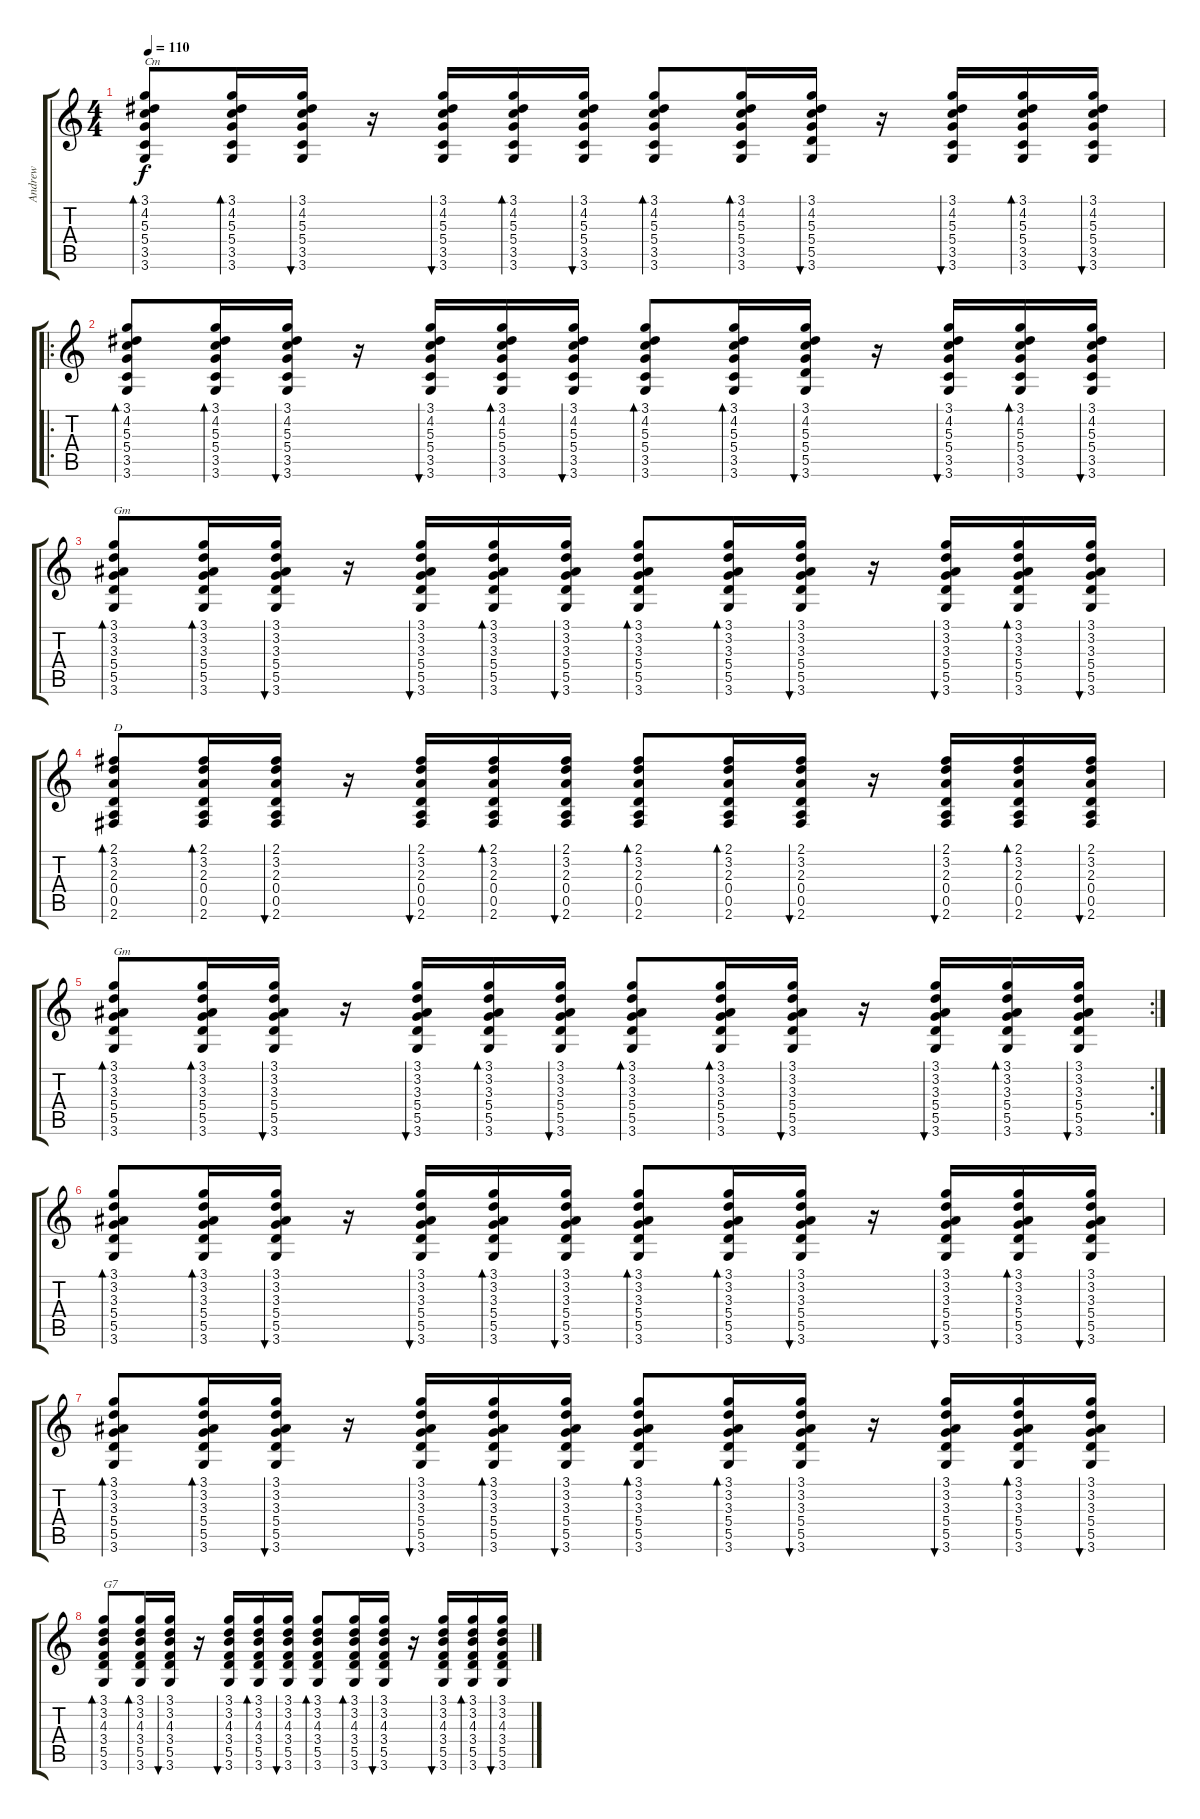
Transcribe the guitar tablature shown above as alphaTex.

\track ("Andrew" "Andrew") {instrument acousticguitarnylon}
\staff {score tabs}
\tuning (E4 B3 G3 D3 A2 E2) {hide}
\ts (4 4)
\tempo 110
\clef g2
\ks c
(3.1 4.2 5.3 5.4 3.5 3.6).8{bd 30 txt "Cm" dy f} (3.1 4.2 5.3 5.4 3.5 3.6).16{bd 30} (3.1 4.2 5.3 5.4 3.5 3.6).16{bu 30} r.16 (3.1 4.2 5.3 5.4 3.5 3.6).16{bu 30} (3.1 4.2 5.3 5.4 3.5 3.6).16{bd 30} (3.1 4.2 5.3 5.4 3.5 3.6).16{bu 30} (3.1 4.2 5.3 5.4 3.5 3.6).8{bd 30} (3.1 4.2 5.3 5.4 3.5 3.6).16{bd 30} (3.1 4.2 5.3 5.4 5.5 3.6).16{bu 30} r.16 (3.1 4.2 5.3 5.4 3.5 3.6).16{bu 30} (3.1 4.2 5.3 5.4 3.5 3.6).16{bd 30} (3.1 4.2 5.3 5.4 3.5 3.6).16{bu 30} |
\ro
(3.1 4.2 5.3 5.4 3.5 3.6).8{bd 30} (3.1 4.2 5.3 5.4 3.5 3.6).16{bd 30} (3.1 4.2 5.3 5.4 3.5 3.6).16{bu 30} r.16 (3.1 4.2 5.3 5.4 3.5 3.6).16{bu 30} (3.1 4.2 5.3 5.4 3.5 3.6).16{bd 30} (3.1 4.2 5.3 5.4 3.5 3.6).16{bu 30} (3.1 4.2 5.3 5.4 3.5 3.6).8{bd 30} (3.1 4.2 5.3 5.4 3.5 3.6).16{bd 30} (3.1 4.2 5.3 5.4 5.5 3.6).16{bu 30} r.16 (3.1 4.2 5.3 5.4 3.5 3.6).16{bu 30} (3.1 4.2 5.3 5.4 3.5 3.6).16{bd 30} (3.1 4.2 5.3 5.4 3.5 3.6).16{bu 30} |
(3.1 3.2 3.3 5.4 5.5 3.6).8{bd 30 txt "Gm"} (3.1 3.2 3.3 5.4 5.5 3.6).16{bd 30} (3.1 3.2 3.3 5.4 5.5 3.6).16{bu 30} r.16 (3.1 3.2 3.3 5.4 5.5 3.6).16{bu 30} (3.1 3.2 3.3 5.4 5.5 3.6).16{bd 30} (3.1 3.2 3.3 5.4 5.5 3.6).16{bu 30} (3.1 3.2 3.3 5.4 5.5 3.6).8{bd 30} (3.1 3.2 3.3 5.4 5.5 3.6).16{bd 30} (3.1 3.2 3.3 5.4 5.5 3.6).16{bu 30} r.16 (3.1 3.2 3.3 5.4 5.5 3.6).16{bu 30} (3.1 3.2 3.3 5.4 5.5 3.6).16{bd 30} (3.1 3.2 3.3 5.4 5.5 3.6).16{bu 30} |
(2.1 3.2 2.3 0.4 0.5 2.6).8{bd 30 txt "D"} (2.1 3.2 2.3 0.4 0.5 2.6).16{bd 30} (2.1 3.2 2.3 0.4 0.5 2.6).16{bu 30} r.16 (2.1 3.2 2.3 0.4 0.5 2.6).16{bu 30} (2.1 3.2 2.3 0.4 0.5 2.6).16{bd 30} (2.1 3.2 2.3 0.4 0.5 2.6).16{bu 30} (2.1 3.2 2.3 0.4 0.5 2.6).8{bd 30} (2.1 3.2 2.3 0.4 0.5 2.6).16{bd 30} (2.1 3.2 2.3 0.4 0.5 2.6).16{bu 30} r.16 (2.1 3.2 2.3 0.4 0.5 2.6).16{bu 30} (2.1 3.2 2.3 0.4 0.5 2.6).16{bd 30} (2.1 3.2 2.3 0.4 0.5 2.6).16{bu 30} |
\rc 2
(3.1 3.2 3.3 5.4 5.5 3.6).8{bd 30 txt "Gm"} (3.1 3.2 3.3 5.4 5.5 3.6).16{bd 30} (3.1 3.2 3.3 5.4 5.5 3.6).16{bu 30} r.16 (3.1 3.2 3.3 5.4 5.5 3.6).16{bu 30} (3.1 3.2 3.3 5.4 5.5 3.6).16{bd 30} (3.1 3.2 3.3 5.4 5.5 3.6).16{bu 30} (3.1 3.2 3.3 5.4 5.5 3.6).8{bd 30} (3.1 3.2 3.3 5.4 5.5 3.6).16{bd 30} (3.1 3.2 3.3 5.4 5.5 3.6).16{bu 30} r.16 (3.1 3.2 3.3 5.4 5.5 3.6).16{bu 30} (3.1 3.2 3.3 5.4 5.5 3.6).16{bd 30} (3.1 3.2 3.3 5.4 5.5 3.6).16{bu 30} |
(3.1 3.2 3.3 5.4 5.5 3.6).8{bd 30} (3.1 3.2 3.3 5.4 5.5 3.6).16{bd 30} (3.1 3.2 3.3 5.4 5.5 3.6).16{bu 30} r.16 (3.1 3.2 3.3 5.4 5.5 3.6).16{bu 30} (3.1 3.2 3.3 5.4 5.5 3.6).16{bd 30} (3.1 3.2 3.3 5.4 5.5 3.6).16{bu 30} (3.1 3.2 3.3 5.4 5.5 3.6).8{bd 30} (3.1 3.2 3.3 5.4 5.5 3.6).16{bd 30} (3.1 3.2 3.3 5.4 5.5 3.6).16{bu 30} r.16 (3.1 3.2 3.3 5.4 5.5 3.6).16{bu 30} (3.1 3.2 3.3 5.4 5.5 3.6).16{bd 30} (3.1 3.2 3.3 5.4 5.5 3.6).16{bu 30} |
(3.1 3.2 3.3 5.4 5.5 3.6).8{bd 30} (3.1 3.2 3.3 5.4 5.5 3.6).16{bd 30} (3.1 3.2 3.3 5.4 5.5 3.6).16{bu 30} r.16 (3.1 3.2 3.3 5.4 5.5 3.6).16{bu 30} (3.1 3.2 3.3 5.4 5.5 3.6).16{bd 30} (3.1 3.2 3.3 5.4 5.5 3.6).16{bu 30} (3.1 3.2 3.3 5.4 5.5 3.6).8{bd 30} (3.1 3.2 3.3 5.4 5.5 3.6).16{bd 30} (3.1 3.2 3.3 5.4 5.5 3.6).16{bu 30} r.16 (3.1 3.2 3.3 5.4 5.5 3.6).16{bu 30} (3.1 3.2 3.3 5.4 5.5 3.6).16{bd 30} (3.1 3.2 3.3 5.4 5.5 3.6).16{bu 30} |
(3.1 3.2 4.3 3.4 5.5 3.6).8{bd 30 txt "G7"} (3.1 3.2 4.3 3.4 5.5 3.6).16{bd 30} (3.1 3.2 4.3 3.4 5.5 3.6).16{bu 30} r.16 (3.1 3.2 4.3 3.4 5.5 3.6).16{bu 30} (3.1 3.2 4.3 3.4 5.5 3.6).16{bd 30} (3.1 3.2 4.3 3.4 5.5 3.6).16{bu 30} (3.1 3.2 4.3 3.4 5.5 3.6).8{bd 30} (3.1 3.2 4.3 3.4 5.5 3.6).16{bd 30} (3.1 3.2 4.3 3.4 5.5 3.6).16{bu 30} r.16 (3.1 3.2 4.3 3.4 5.5 3.6).16{bu 30} (3.1 3.2 4.3 3.4 5.5 3.6).16{bd 30} (3.1 3.2 4.3 3.4 5.5 3.6).16{bu 30}
